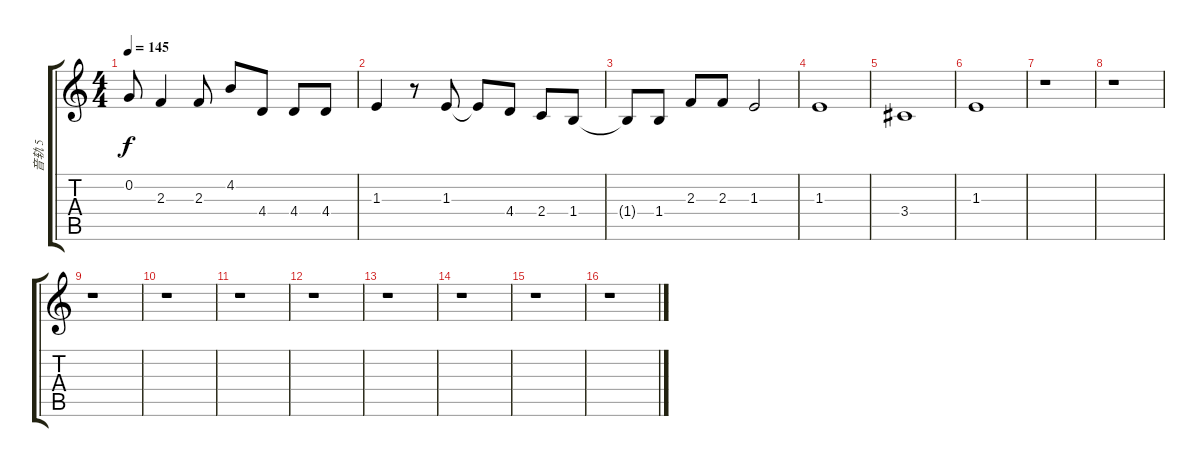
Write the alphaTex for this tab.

\track ("音轨 5" "音轨 5") {instrument reedorgan}
\staff {score tabs}
\tuning (C5 G4 Eb4 Bb3 F3 C3) {hide}
\ts (4 4)
\tempo 145
\clef g2
\ks c
0.2.8{dy f} 2.3.4 2.3.8 4.2.8 4.4.8 4.4.8 4.4.8 |
1.3.4 r.8 1.3.8 1.3{t}.8 4.4.8 2.4.8 1.4.8 |
1.4{t}.8 1.4.8 2.3.8 2.3.8 1.3.2 |
1.3.1 |
3.4.1 |
1.3.1 |
r.1 |
r.1 |
r.1 |
r.1 |
r.1 |
r.1 |
r.1 |
r.1 |
r.1 |
r.1
